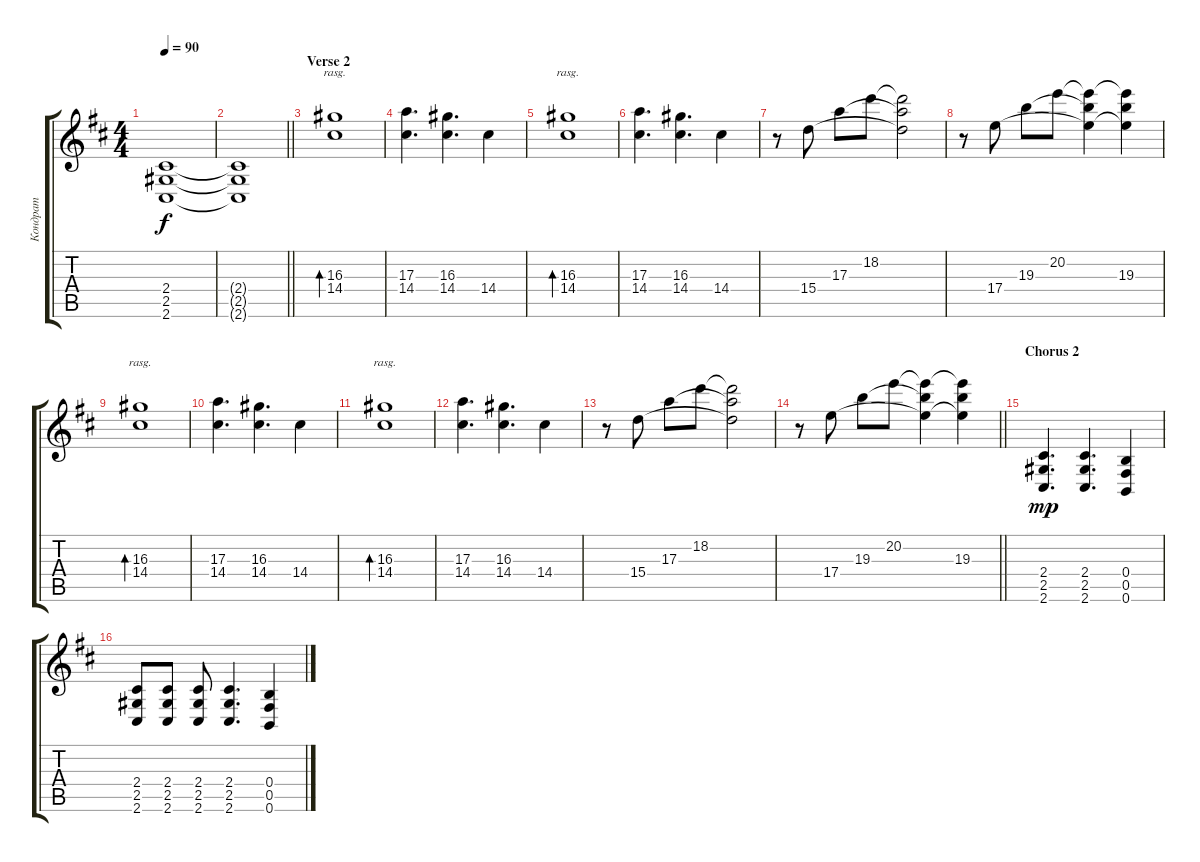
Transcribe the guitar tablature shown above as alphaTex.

\track ("Кондрат" "Кондрат") {instrument electricguitarclean}
\staff {score tabs}
\tuning (Db4 Ab3 E3 B2 Gb2 B1) {hide}
\ts (4 4)
\tempo 90
\clef g2
\ks bminor
(2.4{t} 2.5{t} 2.6{t}).1{dy f} |
\barLineRight lightlight
(2.4{t} 2.5{t} 2.6{t}).1 |
\section ("" "Verse 2")
(16.3 14.4).1{bd 120 rasg ii instrument electricguitarclean} |
(17.3 14.4).4{d} (16.3 14.4).4{d} 14.4.4 |
(16.3 14.4).1{bd 120 rasg ii} |
(17.3 14.4).4{d} (16.3 14.4).4{d} 14.4.4 |
r.8 15.4.8 17.3.8 18.2.8 (18.2{t} 17.3{t} 15.4{t}).2 |
r.8 17.4.8 19.3.8 20.2.8 (20.2{t} 19.3{t} 17.4{t}).4 (20.2{t} 19.3 17.4{t}).4 |
(16.3 14.4).1{bd 120 rasg ii} |
(17.3 14.4).4{d} (16.3 14.4).4{d} 14.4.4 |
(16.3 14.4).1{bd 120 rasg ii} |
(17.3 14.4).4{d} (16.3 14.4).4{d} 14.4.4 |
r.8 15.4.8 17.3.8 18.2.8 (18.2{t} 17.3{t} 15.4{t}).2 |
\barLineRight lightlight
r.8 17.4.8 19.3.8 20.2.8 (20.2{t} 19.3{t} 17.4{t}).4 (20.2{t} 19.3 17.4{t}).4 |
\section ("" "Chorus 2")
(2.4 2.5 2.6).4{d dy mp instrument distortionguitar} (2.4 2.5 2.6).4{d} (0.4 0.5 0.6).4 |
(2.4 2.5 2.6).8 (2.4 2.5 2.6).8 (2.4 2.5 2.6).8 (2.4 2.5 2.6).4{d} (0.4 0.5 0.6).4
